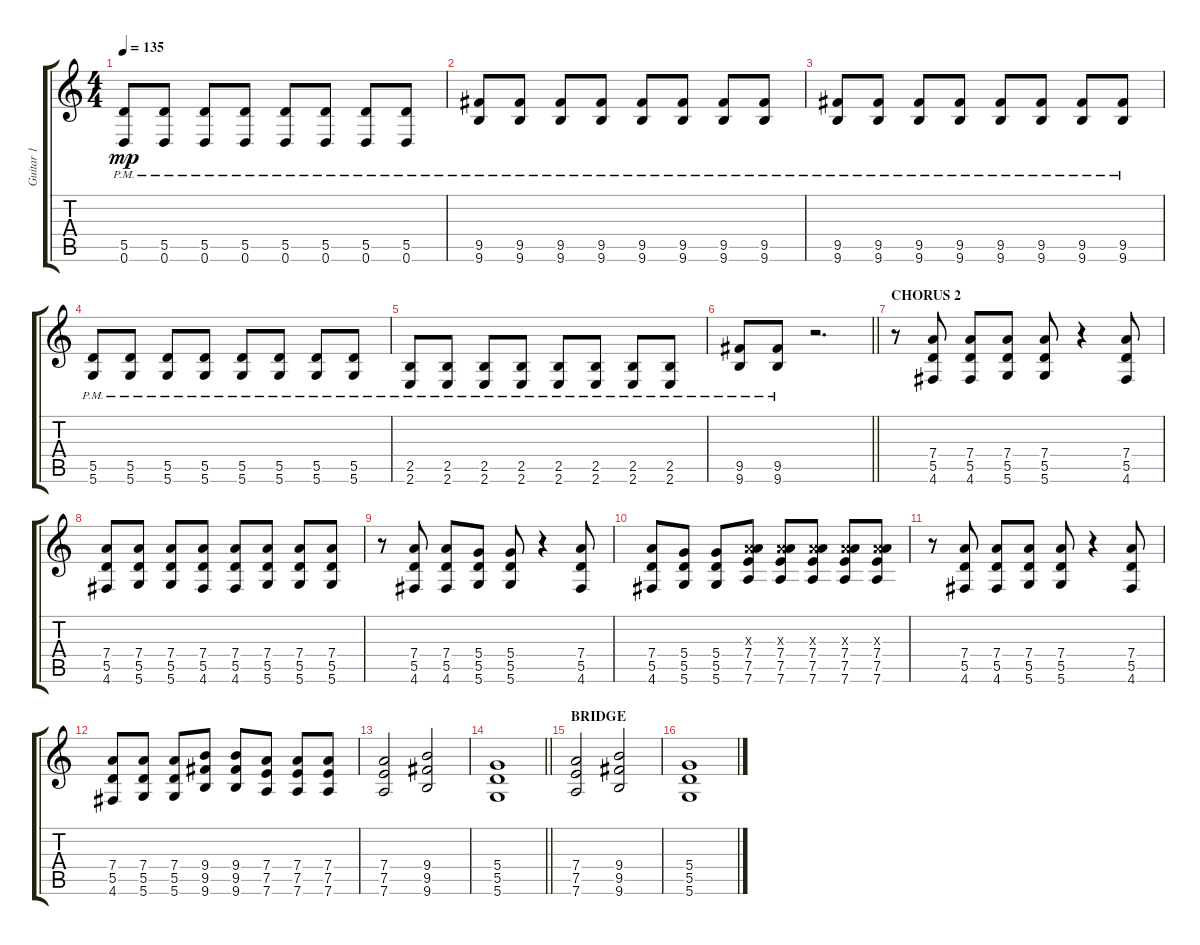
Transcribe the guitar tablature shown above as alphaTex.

\track ("Guitar 1" "Guitar 1") {instrument distortionguitar}
\staff {score tabs}
\tuning (E4 B3 G3 D3 A2 D2) {hide}
\ts (4 4)
\tempo 135
\clef g2
\ks c
(5.5{pm} 0.6).8{dy mp} (5.5{pm} 0.6).8 (5.5{pm} 0.6).8 (5.5{pm} 0.6).8 (5.5{pm} 0.6).8 (5.5{pm} 0.6).8 (5.5{pm} 0.6).8 (5.5{pm} 0.6).8 |
(9.5{pm} 9.6).8 (9.5{pm} 9.6).8 (9.5{pm} 9.6).8 (9.5{pm} 9.6).8 (9.5{pm} 9.6).8 (9.5{pm} 9.6).8 (9.5{pm} 9.6).8 (9.5{pm} 9.6).8 |
(9.5{pm} 9.6).8 (9.5{pm} 9.6).8 (9.5{pm} 9.6).8 (9.5{pm} 9.6).8 (9.5{pm} 9.6).8 (9.5{pm} 9.6).8 (9.5{pm} 9.6).8 (9.5{pm} 9.6).8 |
(5.5{pm} 5.6).8 (5.5{pm} 5.6).8 (5.5{pm} 5.6).8 (5.5{pm} 5.6).8 (5.5{pm} 5.6).8 (5.5{pm} 5.6).8 (5.5{pm} 5.6).8 (5.5{pm} 5.6).8 |
(2.5{pm} 2.6).8 (2.5{pm} 2.6).8 (2.5{pm} 2.6).8 (2.5{pm} 2.6).8 (2.5{pm} 2.6).8 (2.5{pm} 2.6).8 (2.5{pm} 2.6).8 (2.5{pm} 2.6).8 |
\barLineRight lightlight
(9.5{pm} 9.6).8 (9.5{pm} 9.6).8 r.2{d} |
\section ("" "CHORUS 2")
r.8 (7.4 5.5 4.6).8 (7.4 5.5 4.6).8 (7.4 5.5 5.6).8 (7.4 5.5 5.6).8 r.4 (7.4 5.5 4.6).8 |
(7.4 5.5 4.6).8 (7.4 5.5 5.6).8 (7.4 5.5 5.6).8 (7.4 5.5 4.6).8 (7.4 5.5 4.6).8 (7.4 5.5 5.6).8 (7.4 5.5 5.6).8 (7.4 5.5 5.6).8 |
r.8 (7.4 5.5 4.6).8 (7.4 5.5 4.6).8 (5.4 5.5 5.6).8 (5.4 5.5 5.6).8 r.4 (7.4 5.5 4.6).8 |
(7.4 5.5 4.6).8 (5.4 5.5 5.6).8 (5.4 5.5 5.6).8 (2.3{x} 7.4 7.5 7.6).8 (2.3{x} 7.4 7.5 7.6).8 (2.3{x} 7.4 7.5 7.6).8 (2.3{x} 7.4 7.5 7.6).8 (2.3{x} 7.4 7.5 7.6).8 |
r.8 (7.4 5.5 4.6).8 (7.4 5.5 4.6).8 (7.4 5.5 5.6).8 (7.4 5.5 5.6).8 r.4 (7.4 5.5 4.6).8 |
(7.4 5.5 4.6).8 (7.4 5.5 5.6).8 (7.4 5.5 5.6).8 (9.4 9.5 9.6).8 (9.4 9.5 9.6).8 (7.4 7.5 7.6).8 (7.4 7.5 7.6).8 (7.4 7.5 7.6).8 |
(7.4 7.5 7.6).2 (9.4 9.5 9.6).2 |
\barLineRight lightlight
(5.4 5.5 5.6).1 |
\section ("" "BRIDGE")
(7.4 7.5 7.6).2 (9.4 9.5 9.6).2 |
(5.4 5.5 5.6).1
